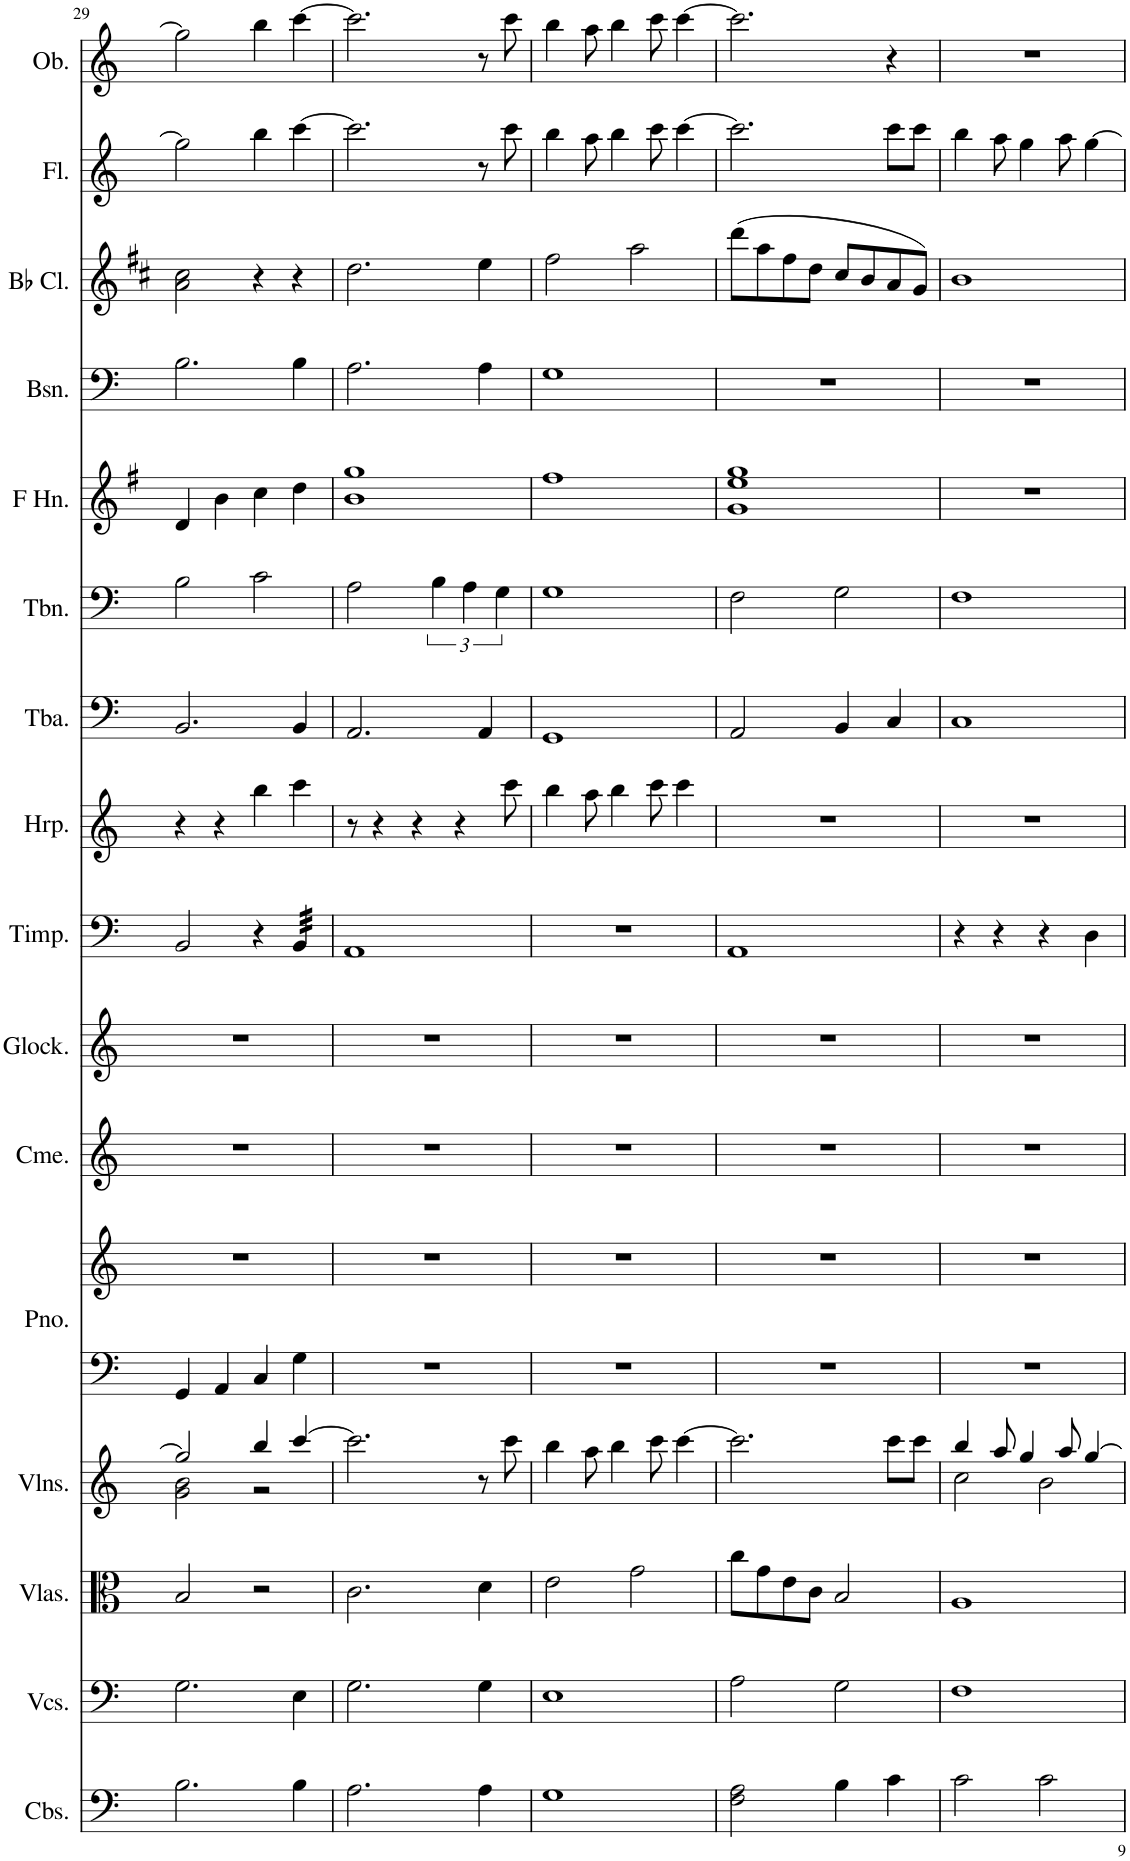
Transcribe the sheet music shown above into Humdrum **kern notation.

**kern	**kern	**kern	**kern	**kern	**kern	**kern	**kern	**kern	**kern	**kern	**kern	**kern	**kern	**kern	**kern	**kern
*part16	*part15	*part14	*part13	*part12	*part12	*part11	*part10	*part9	*part8	*part7	*part6	*part5	*part4	*part3	*part2	*part1
*staff17	*staff16	*staff15	*staff14	*staff13	*staff12	*staff11	*staff10	*staff9	*staff8	*staff7	*staff6	*staff5	*staff4	*staff3	*staff2	*staff1
*I"Contrabasses	*I"Violoncellos	*I"Violas	*I"Violins	*I"Piano	*	*I"Chimes	*I"Glockenspiel	*I"Timpani	*I"Harp	*I"Tuba	*I"Trombone	*I"Horn in F	*I"Bassoon	*I"Bb Clarinet	*I"Flute	*I"Oboe
*I'Cbs.	*I'Vcs.	*I'Vlas.	*I'Vlns.	*I'Pno.	*	*I'Cme.	*I'Glock.	*I'Timp.	*I'Hrp.	*I'Tba.	*I'Tbn.	*	*I'Bsn.	*I'Bb Cl.	*I'Fl.	*I'Ob.
!!LO:PB:g=z
*clefF4	*clefF4	*clefC3	*clefG2	*clefF4	*clefG2	*clefG2	*clefG2	*clefF4	*clefG2	*clefF4	*clefF4	*clefG2	*clefF4	*clefG2	*clefG2	*clefG2
*Trd7c12	*	*	*	*	*	*	*Trd-14c-24	*	*	*	*	*Trd4c7	*	*Trd1c2	*	*
*k[]	*k[]	*k[]	*k[]	*k[]	*k[]	*k[]	*k[]	*k[]	*k[]	*k[]	*k[]	*k[f#]	*k[]	*k[f#c#]	*k[]	*k[]
*M4/4	*M4/4	*M4/4	*M4/4	*M4/4	*M4/4	*M4/4	*M4/4	*M4/4	*M4/4	*M4/4	*M4/4	*M4/4	*M4/4	*M4/4	*M4/4	*M4/4
=29	=29	=29	=29	=29	=29	=29	=29	=29	=29	=29	=29	=29	=29	=29	=29	=29
*	*	*	*^	*	*	*	*	*	*	*	*	*	*	*	*	*
2.B\	2.G\	2B/	2gg/]	2g\ 2b\	4GG/	1r	1r	1r	2BB/	4r	2.BB/	2B\	4d/	2.B\	2a\ 2cc#\	2gg\]	2gg\]
.	.	.	.	.	4AA/	.	.	.	.	4r	.	.	4b\	.	.	.	.
.	.	2r	4bb/	2r	4C/	.	.	.	4r	4bb\	.	2c\	4cc\	.	4r	4bb\	4bb\
*	*	*	*	*	*	*	*	*	*tremolo	*	*	*	*	*	*	*	*
4B\	4E\	.	[4ccc/	.	4G\	.	.	.	32BB/LLL	4ccc\	4BB/	.	4dd\	4B\	4r	[4ccc\	[4ccc\
.	.	.	.	.	.	.	.	.	32BB/	.	.	.	.	.	.	.	.
.	.	.	.	.	.	.	.	.	32BB/	.	.	.	.	.	.	.	.
.	.	.	.	.	.	.	.	.	32BB/	.	.	.	.	.	.	.	.
.	.	.	.	.	.	.	.	.	32BB/	.	.	.	.	.	.	.	.
.	.	.	.	.	.	.	.	.	32BB/	.	.	.	.	.	.	.	.
.	.	.	.	.	.	.	.	.	32BB/	.	.	.	.	.	.	.	.
.	.	.	.	.	.	.	.	.	32BB/JJJ	.	.	.	.	.	.	.	.
*	*	*	*	*	*	*	*	*	*Xtremolo	*	*	*	*	*	*	*	*
*	*	*	*v	*v	*	*	*	*	*	*	*	*	*	*	*	*	*
=30	=30	=30	=30	=30	=30	=30	=30	=30	=30	=30	=30	=30	=30	=30	=30	=30
2.A\	2.G\	2.c\	2.ccc\]	1r	1r	1r	1r	1AA	8r	2.AA/	2A\	1b 1gg	2.A\	2.dd\	2.ccc\]	2.ccc\]
.	.	.	.	.	.	.	.	.	4r	.	.	.	.	.	.	.
.	.	.	.	.	.	.	.	.	4r	.	.	.	.	.	.	.
.	.	.	.	.	.	.	.	.	.	.	6B\	.	.	.	.	.
.	.	.	.	.	.	.	.	.	4r	.	.	.	.	.	.	.
.	.	.	.	.	.	.	.	.	.	.	6A\	.	.	.	.	.
4A\	4G\	4d\	8r	.	.	.	.	.	.	4AA/	.	.	4A\	4ee\	8r	8r
.	.	.	.	.	.	.	.	.	.	.	6G\	.	.	.	.	.
.	.	.	8ccc\	.	.	.	.	.	8ccc\	.	.	.	.	.	8ccc\	8ccc\
=31	=31	=31	=31	=31	=31	=31	=31	=31	=31	=31	=31	=31	=31	=31	=31	=31
1G	1E	2e\	4bb\	1r	1r	1r	1r	1r	4bb\	1GG	1G	1ff#	1G	2ff#\	4bb\	4bb\
.	.	.	8aa\	.	.	.	.	.	8aa\	.	.	.	.	.	8aa\	8aa\
.	.	.	4bb\	.	.	.	.	.	4bb\	.	.	.	.	.	4bb\	4bb\
.	.	2g\	.	.	.	.	.	.	.	.	.	.	.	2aa\	.	.
.	.	.	8ccc\	.	.	.	.	.	8ccc\	.	.	.	.	.	8ccc\	8ccc\
.	.	.	[4ccc\	.	.	.	.	.	4ccc\	.	.	.	.	.	[4ccc\	[4ccc\
=32	=32	=32	=32	=32	=32	=32	=32	=32	=32	=32	=32	=32	=32	=32	=32	=32
2F\ 2A\	2A\	8cc\L	2.ccc\]	1r	1r	1r	1r	1AA	1r	2AA/	2F\	1g 1ee 1gg	1r	(8ddd\L	2.ccc\]	2.ccc\]
.	.	8g\	.	.	.	.	.	.	.	.	.	.	.	8aa\	.	.
.	.	8e\	.	.	.	.	.	.	.	.	.	.	.	8ff#\	.	.
.	.	8c\J	.	.	.	.	.	.	.	.	.	.	.	8dd\J	.	.
4B\	2G\	2B/	.	.	.	.	.	.	.	4BB/	2G\	.	.	8cc#/L	.	.
.	.	.	.	.	.	.	.	.	.	.	.	.	.	8b/	.	.
4c\	.	.	8ccc\L	.	.	.	.	.	.	4C/	.	.	.	8a/	8ccc\L	4r
.	.	.	8ccc\J	.	.	.	.	.	.	.	.	.	.	8g/J)	8ccc\J	.
=33	=33	=33	=33	=33	=33	=33	=33	=33	=33	=33	=33	=33	=33	=33	=33	=33
*	*	*	*^	*	*	*	*	*	*	*	*	*	*	*	*	*
2c\	1F	1A	4bb/	2cc\	1r	1r	1r	1r	4r	1r	1C	1F	1r	1r	1b	4bb\	1r
.	.	.	8aa/	.	.	.	.	.	4r	.	.	.	.	.	.	8aa\	.
.	.	.	4gg/	.	.	.	.	.	.	.	.	.	.	.	.	4gg\	.
2c\	.	.	.	2b\	.	.	.	.	4r	.	.	.	.	.	.	.	.
.	.	.	8aa/	.	.	.	.	.	.	.	.	.	.	.	.	8aa\	.
.	.	.	[4gg/	.	.	.	.	.	4D\	.	.	.	.	.	.	[4gg\	.
*	*	*	*v	*v	*	*	*	*	*	*	*	*	*	*	*	*	*
=	=	=	=	=	=	=	=	=	=	=	=	=	=	=	=	=
*-	*-	*-	*-	*-	*-	*-	*-	*-	*-	*-	*-	*-	*-	*-	*-	*-
